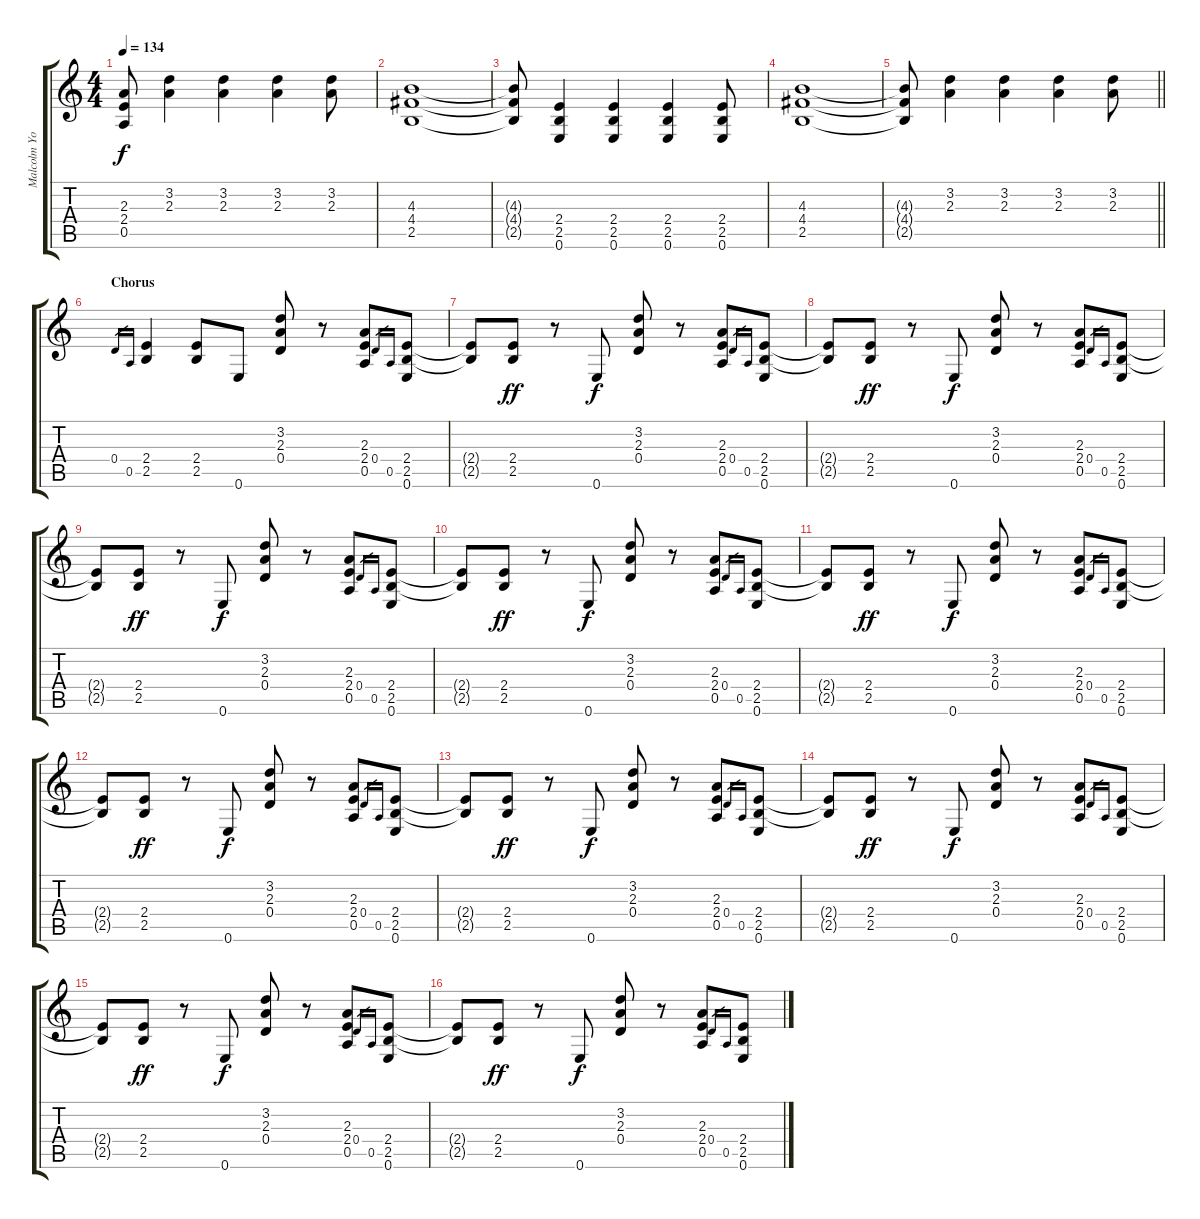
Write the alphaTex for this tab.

\track ("Malcolm Young" "Malcolm Yo") {instrument overdrivenguitar}
\staff {score tabs}
\tuning (E4 B3 G3 D3 A2 E2) {hide}
\ts (4 4)
\tempo 134
\clef g2
\ks c
(2.3{t} 2.4{t} 0.5{t}).8{dy f} (3.2 2.3).4 (3.2 2.3).4 (3.2 2.3).4 (3.2 2.3).8 |
(4.3 4.4 2.5).1 |
(4.3{t} 4.4{t} 2.5{t}).8 (2.4 2.5 0.6).4 (2.4 2.5 0.6).4 (2.4 2.5 0.6).4 (2.4 2.5 0.6).8 |
(4.3 4.4 2.5).1 |
\barLineRight lightlight
(4.3{t} 4.4{t} 2.5{t}).8 (3.2 2.3).4 (3.2 2.3).4 (3.2 2.3).4 (3.2 2.3).8 |
\section ("" "Chorus")
0.4.16{gr} 0.5.16{gr} (2.4 2.5).4 (2.4 2.5).8 0.6.8 (3.2 2.3 0.4).8 r.8 (2.3 2.4 0.5).8 0.4.16{gr} 0.5.16{gr} (2.4 2.5 0.6).8 |
(2.4{t} 2.5{t}).8 (2.4 2.5).8{dy ff} r.8 0.6.8{dy f} (3.2 2.3 0.4).8 r.8 (2.3 2.4 0.5).8 0.4.16{gr} 0.5.16{gr} (2.4 2.5 0.6).8 |
(2.4{t} 2.5{t}).8 (2.4 2.5).8{dy ff} r.8 0.6.8{dy f} (3.2 2.3 0.4).8 r.8 (2.3 2.4 0.5).8 0.4.16{gr} 0.5.16{gr} (2.4 2.5 0.6).8 |
(2.4{t} 2.5{t}).8 (2.4 2.5).8{dy ff} r.8 0.6.8{dy f} (3.2 2.3 0.4).8 r.8 (2.3 2.4 0.5).8 0.4.16{gr} 0.5.16{gr} (2.4 2.5 0.6).8 |
(2.4{t} 2.5{t}).8 (2.4 2.5).8{dy ff} r.8 0.6.8{dy f} (3.2 2.3 0.4).8 r.8 (2.3 2.4 0.5).8 0.4.16{gr} 0.5.16{gr} (2.4 2.5 0.6).8 |
(2.4{t} 2.5{t}).8 (2.4 2.5).8{dy ff} r.8 0.6.8{dy f} (3.2 2.3 0.4).8 r.8 (2.3 2.4 0.5).8 0.4.16{gr} 0.5.16{gr} (2.4 2.5 0.6).8 |
(2.4{t} 2.5{t}).8 (2.4 2.5).8{dy ff} r.8 0.6.8{dy f} (3.2 2.3 0.4).8 r.8 (2.3 2.4 0.5).8 0.4.16{gr} 0.5.16{gr} (2.4 2.5 0.6).8 |
(2.4{t} 2.5{t}).8 (2.4 2.5).8{dy ff} r.8 0.6.8{dy f} (3.2 2.3 0.4).8 r.8 (2.3 2.4 0.5).8 0.4.16{gr} 0.5.16{gr} (2.4 2.5 0.6).8 |
(2.4{t} 2.5{t}).8 (2.4 2.5).8{dy ff} r.8 0.6.8{dy f} (3.2 2.3 0.4).8 r.8 (2.3 2.4 0.5).8 0.4.16{gr} 0.5.16{gr} (2.4 2.5 0.6).8 |
(2.4{t} 2.5{t}).8 (2.4 2.5).8{dy ff} r.8 0.6.8{dy f} (3.2 2.3 0.4).8 r.8 (2.3 2.4 0.5).8 0.4.16{gr} 0.5.16{gr} (2.4 2.5 0.6).8 |
(2.4{t} 2.5{t}).8 (2.4 2.5).8{dy ff} r.8 0.6.8{dy f} (3.2 2.3 0.4).8 r.8 (2.3 2.4 0.5).8 0.4.16{gr} 0.5.16{gr} (2.4 2.5 0.6).8
